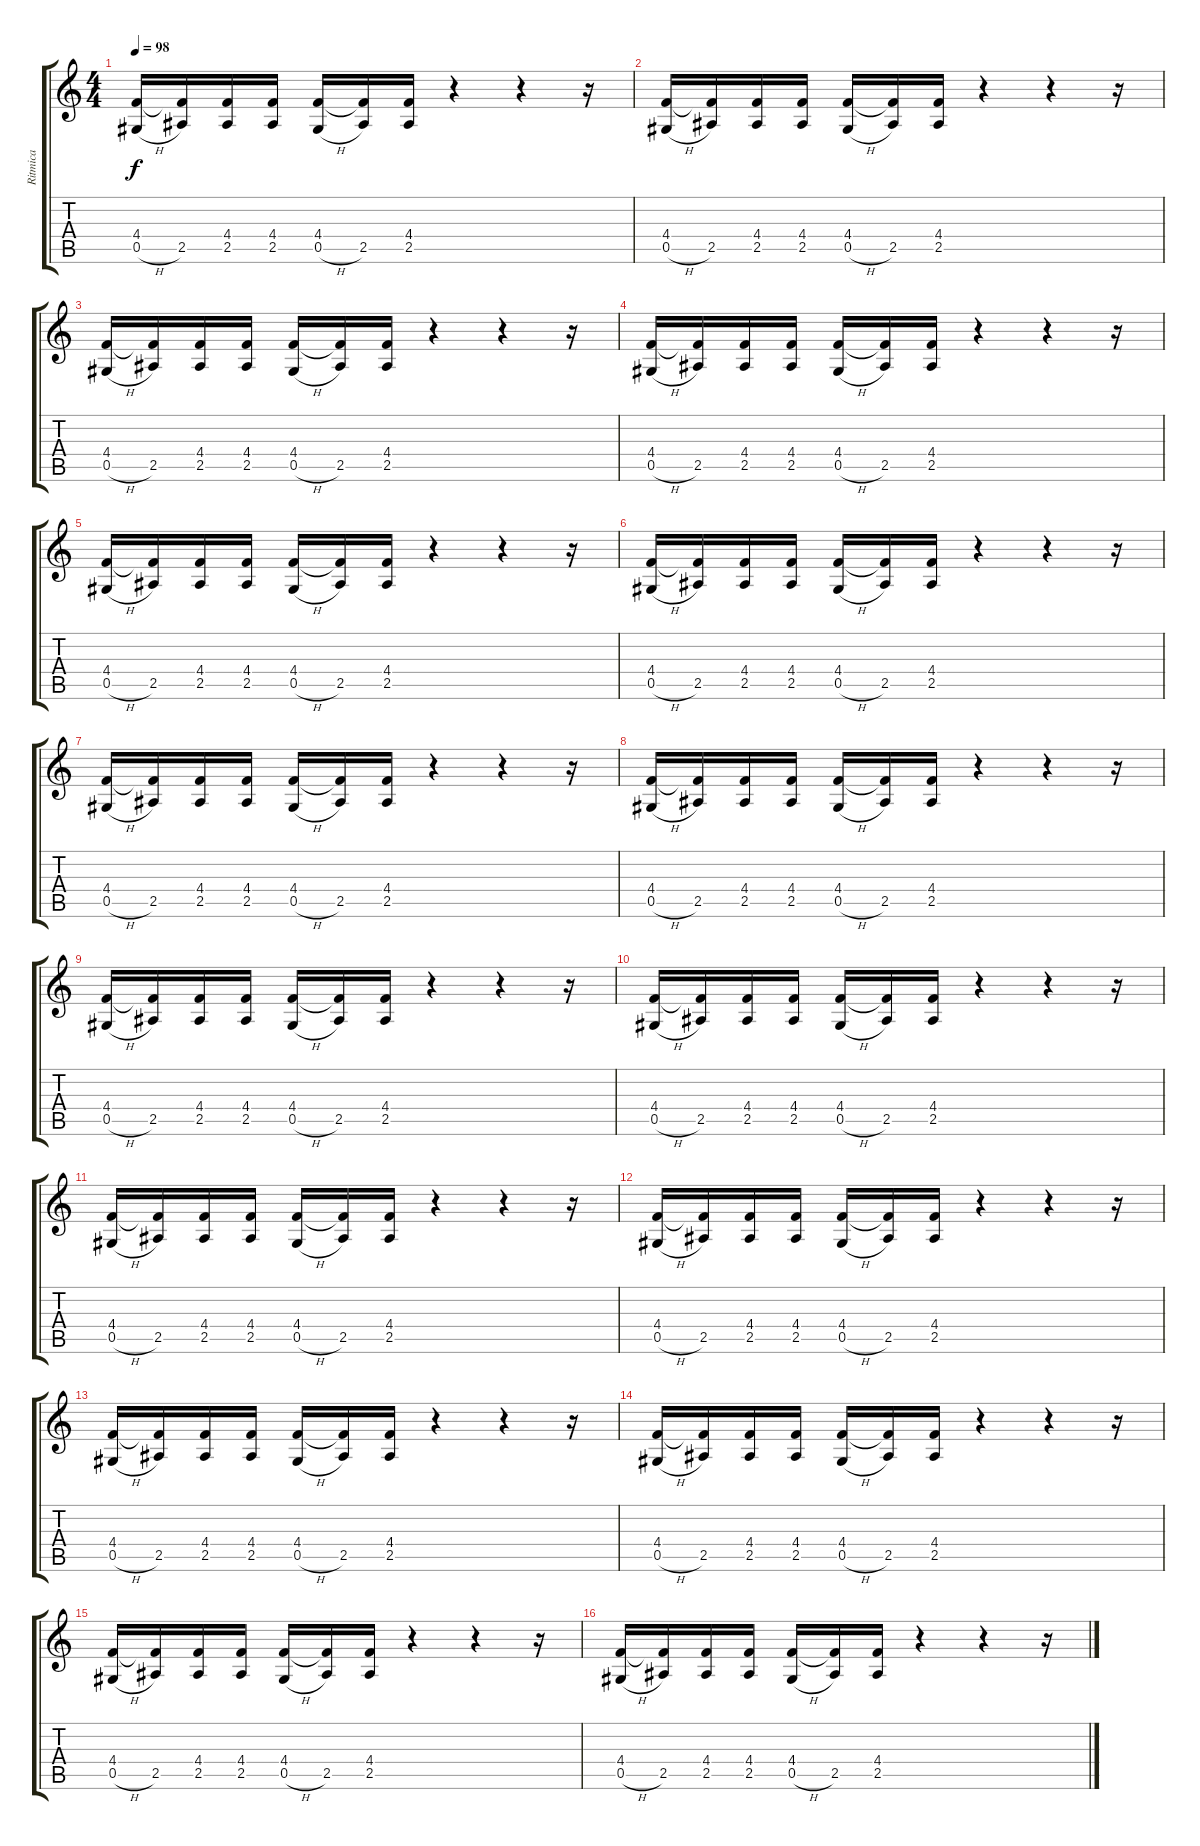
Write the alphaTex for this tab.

\track ("Ritmica" "Ritmica") {instrument distortionguitar}
\staff {score tabs}
\tuning (Eb4 Bb3 Gb3 Db3 Ab2 Eb2) {hide}
\ts (4 4)
\tempo 98
\clef g2
\ks c
(4.4 0.5{h}).16{dy f} (4.4{t} 2.5).16 (4.4 2.5).16 (4.4 2.5).16 (4.4 0.5{h}).16 (4.4{t} 2.5).16 (4.4 2.5).16 r.4 r.4 r.16 |
(4.4 0.5{h}).16 (4.4{t} 2.5).16 (4.4 2.5).16 (4.4 2.5).16 (4.4 0.5{h}).16 (4.4{t} 2.5).16 (4.4 2.5).16 r.4 r.4 r.16 |
(4.4 0.5{h}).16 (4.4{t} 2.5).16 (4.4 2.5).16 (4.4 2.5).16 (4.4 0.5{h}).16 (4.4{t} 2.5).16 (4.4 2.5).16 r.4 r.4 r.16 |
(4.4 0.5{h}).16 (4.4{t} 2.5).16 (4.4 2.5).16 (4.4 2.5).16 (4.4 0.5{h}).16 (4.4{t} 2.5).16 (4.4 2.5).16 r.4 r.4 r.16 |
(4.4 0.5{h}).16 (4.4{t} 2.5).16 (4.4 2.5).16 (4.4 2.5).16 (4.4 0.5{h}).16 (4.4{t} 2.5).16 (4.4 2.5).16 r.4 r.4 r.16 |
(4.4 0.5{h}).16 (4.4{t} 2.5).16 (4.4 2.5).16 (4.4 2.5).16 (4.4 0.5{h}).16 (4.4{t} 2.5).16 (4.4 2.5).16 r.4 r.4 r.16 |
(4.4 0.5{h}).16 (4.4{t} 2.5).16 (4.4 2.5).16 (4.4 2.5).16 (4.4 0.5{h}).16 (4.4{t} 2.5).16 (4.4 2.5).16 r.4 r.4 r.16 |
(4.4 0.5{h}).16 (4.4{t} 2.5).16 (4.4 2.5).16 (4.4 2.5).16 (4.4 0.5{h}).16 (4.4{t} 2.5).16 (4.4 2.5).16 r.4 r.4 r.16 |
(4.4 0.5{h}).16 (4.4{t} 2.5).16 (4.4 2.5).16 (4.4 2.5).16 (4.4 0.5{h}).16 (4.4{t} 2.5).16 (4.4 2.5).16 r.4 r.4 r.16 |
(4.4 0.5{h}).16 (4.4{t} 2.5).16 (4.4 2.5).16 (4.4 2.5).16 (4.4 0.5{h}).16 (4.4{t} 2.5).16 (4.4 2.5).16 r.4 r.4 r.16 |
(4.4 0.5{h}).16 (4.4{t} 2.5).16 (4.4 2.5).16 (4.4 2.5).16 (4.4 0.5{h}).16 (4.4{t} 2.5).16 (4.4 2.5).16 r.4 r.4 r.16 |
(4.4 0.5{h}).16 (4.4{t} 2.5).16 (4.4 2.5).16 (4.4 2.5).16 (4.4 0.5{h}).16 (4.4{t} 2.5).16 (4.4 2.5).16 r.4 r.4 r.16 |
(4.4 0.5{h}).16 (4.4{t} 2.5).16 (4.4 2.5).16 (4.4 2.5).16 (4.4 0.5{h}).16 (4.4{t} 2.5).16 (4.4 2.5).16 r.4 r.4 r.16 |
(4.4 0.5{h}).16 (4.4{t} 2.5).16 (4.4 2.5).16 (4.4 2.5).16 (4.4 0.5{h}).16 (4.4{t} 2.5).16 (4.4 2.5).16 r.4 r.4 r.16 |
(4.4 0.5{h}).16 (4.4{t} 2.5).16 (4.4 2.5).16 (4.4 2.5).16 (4.4 0.5{h}).16 (4.4{t} 2.5).16 (4.4 2.5).16 r.4 r.4 r.16 |
(4.4 0.5{h}).16 (4.4{t} 2.5).16 (4.4 2.5).16 (4.4 2.5).16 (4.4 0.5{h}).16 (4.4{t} 2.5).16 (4.4 2.5).16 r.4 r.4 r.16
